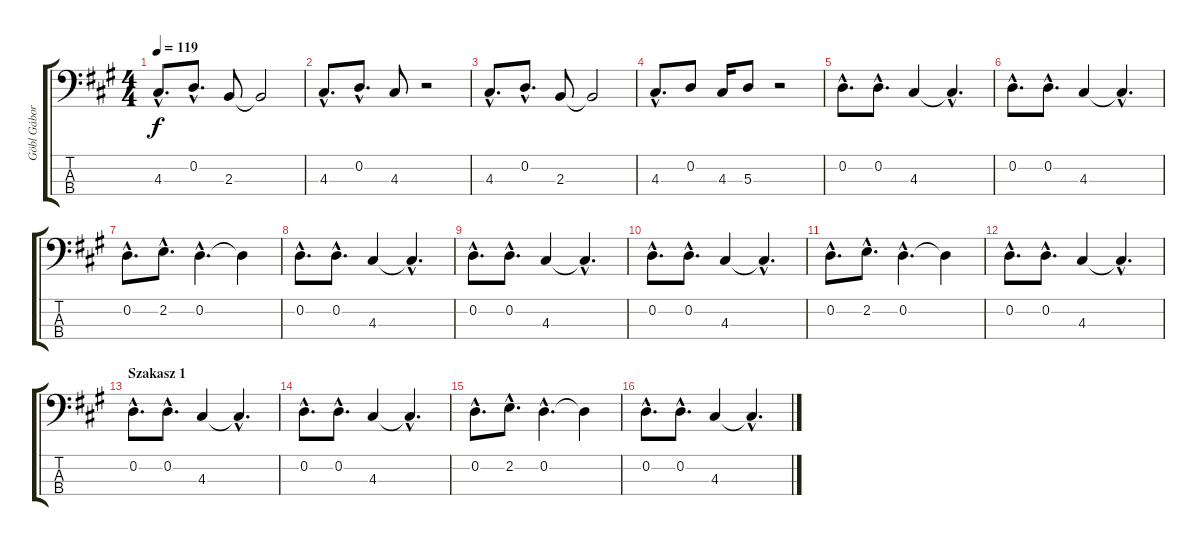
\track ("Göbl Gábor" "Göbl Gábor") {instrument electricbassfinger}
\staff {score tabs}
\tuning (G2 D2 A1 E1) {hide}
\ts (4 4)
\tempo 119
\clef f4
\ks f#minor
4.3{hac}.8{d dy f instrument electricbassfinger} 0.2{hac}.8{d} 2.3.8 2.3{t}.2 |
4.3{hac}.8{d} 0.2{hac}.8{d} 4.3.8 r.2 |
4.3{hac}.8{d} 0.2{hac}.8{d} 2.3.8 2.3{t}.2 |
4.3{hac}.8{d} 0.2.8 4.3.16 5.3.8 r.2 |
0.2{hac}.8{d} 0.2{hac}.8{d} 4.3.4 4.3{hac t}.4{d} |
0.2{hac}.8{d} 0.2{hac}.8{d} 4.3.4 4.3{hac t}.4{d} |
0.2{hac}.8{d} 2.2{hac}.8{d} 0.2{hac}.4{d} 0.2{t}.4 |
0.2{hac}.8{d} 0.2{hac}.8{d} 4.3.4 4.3{hac t}.4{d} |
0.2{hac}.8{d} 0.2{hac}.8{d} 4.3.4 4.3{hac t}.4{d} |
0.2{hac}.8{d} 0.2{hac}.8{d} 4.3.4 4.3{hac t}.4{d} |
0.2{hac}.8{d} 2.2{hac}.8{d} 0.2{hac}.4{d} 0.2{t}.4 |
0.2{hac}.8{d} 0.2{hac}.8{d} 4.3.4 4.3{hac t}.4{d} |
\section ("" "Szakasz 1")
0.2{hac}.8{d} 0.2{hac}.8{d} 4.3.4 4.3{hac t}.4{d} |
0.2{hac}.8{d} 0.2{hac}.8{d} 4.3.4 4.3{hac t}.4{d} |
0.2{hac}.8{d} 2.2{hac}.8{d} 0.2{hac}.4{d} 0.2{t}.4 |
0.2{hac}.8{d} 0.2{hac}.8{d} 4.3.4 4.3{hac t}.4{d}
